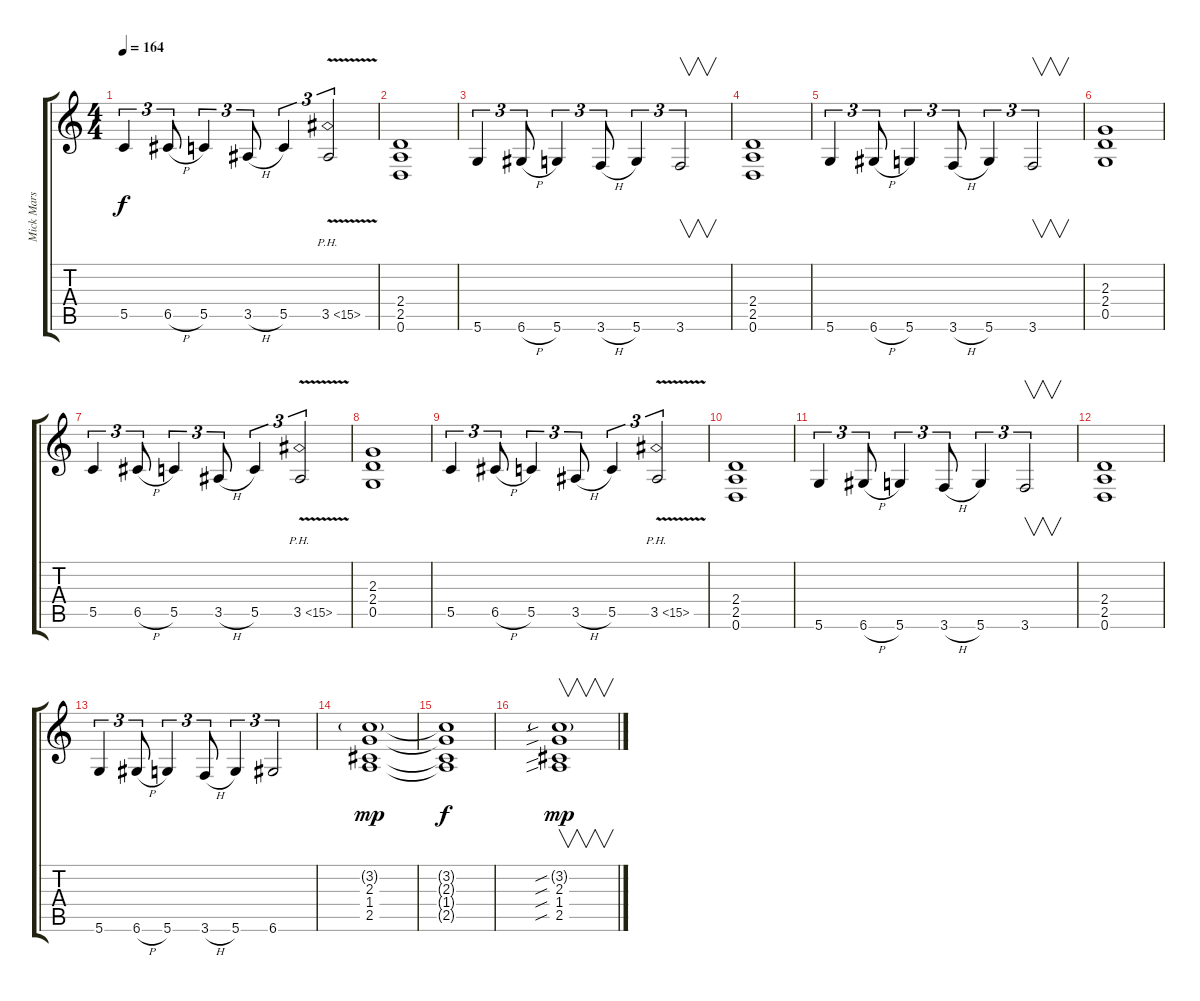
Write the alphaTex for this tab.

\track ("Mick Mars" "Mick Mars") {instrument distortionguitar}
\staff {score tabs}
\tuning (D4 A3 F3 C3 G2 D2) {hide}
\ts (4 4)
\tempo 164
\clef g2
\ks c
5.5.4{tu (3 2) dy f} 6.5{h}.8{tu (3 2)} 5.5.4{tu (3 2)} 3.5{h}.8{tu (3 2)} 5.5.4{tu (3 2)} 3.5{ph 12 v}.2{tu (3 2)} |
(2.4 2.5 0.6).1 |
5.6.4{tu (3 2)} 6.6{h}.8{tu (3 2)} 5.6.4{tu (3 2)} 3.6{h}.8{tu (3 2)} 5.6.4{tu (3 2)} 3.6.2{v tu (3 2)} |
(2.4 2.5 0.6).1 |
5.6.4{tu (3 2)} 6.6{h}.8{tu (3 2)} 5.6.4{tu (3 2)} 3.6{h}.8{tu (3 2)} 5.6.4{tu (3 2)} 3.6.2{v tu (3 2)} |
(2.3 2.4 0.5).1 |
5.5.4{tu (3 2)} 6.5{h}.8{tu (3 2)} 5.5.4{tu (3 2)} 3.5{h}.8{tu (3 2)} 5.5.4{tu (3 2)} 3.5{ph 12 v}.2{tu (3 2)} |
(2.3 2.4 0.5).1 |
5.5.4{tu (3 2)} 6.5{h}.8{tu (3 2)} 5.5.4{tu (3 2)} 3.5{h}.8{tu (3 2)} 5.5.4{tu (3 2)} 3.5{ph 12 v}.2{tu (3 2)} |
(2.4 2.5 0.6).1 |
5.6.4{tu (3 2)} 6.6{h}.8{tu (3 2)} 5.6.4{tu (3 2)} 3.6{h}.8{tu (3 2)} 5.6.4{tu (3 2)} 3.6.2{v tu (3 2)} |
(2.4 2.5 0.6).1 |
5.6.4{tu (3 2)} 6.6{h}.8{tu (3 2)} 5.6.4{tu (3 2)} 3.6{h}.8{tu (3 2)} 5.6.4{tu (3 2)} 6.6.2{tu (3 2)} |
(3.2{g} 2.3 1.4 2.5).1{dy mp} |
(3.2{t} 2.3{t} 1.4{t} 2.5{t}).1{dy f} |
(3.2{sib g} 2.3{sib} 1.4{sib} 2.5{sib}).1{v dy mp}
